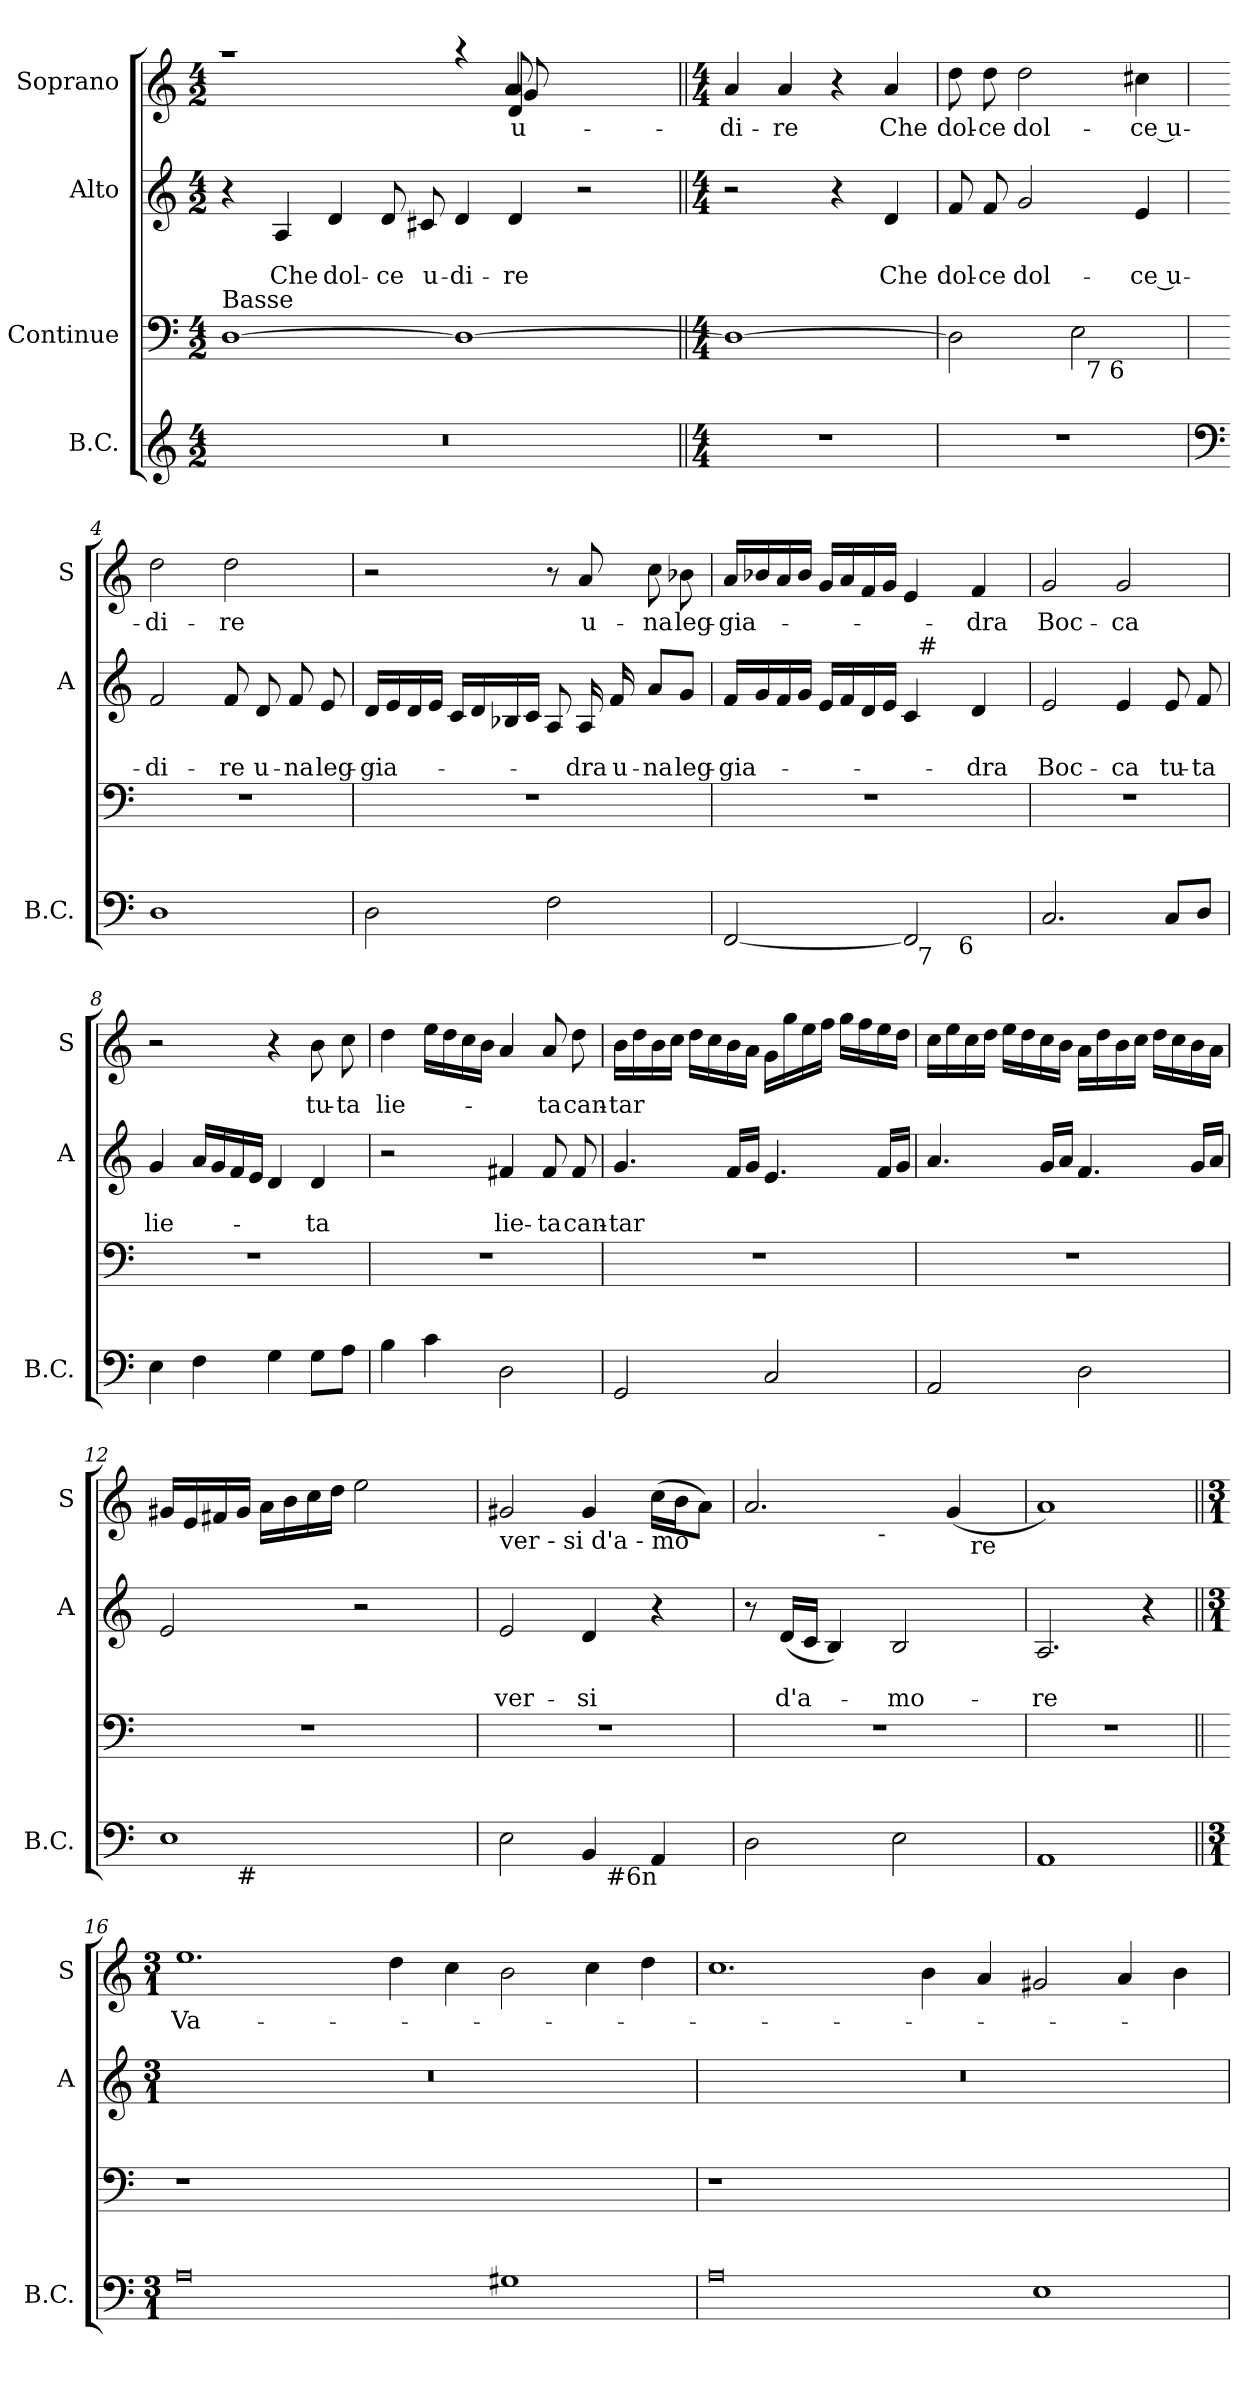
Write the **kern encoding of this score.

**kern	**kern	**kern	**text	**text	**kern	**text
*part4	*part3	*part2	*part2	*part2	*part1	*part1
*staff4	*staff3	*staff2	*staff2	*staff2	*staff1	*staff1
*I"B.C.	*I"Continue	*I"Alto	*	*	*I"Soprano	*
*I'B.C.	*	*I'A	*	*	*I'S	*
!!LO:PB:g=z
*clefG2	*clefF4	*clefG2	*	*	*clefG2	*
*k[]	*k[]	*k[]	*	*	*k[]	*
*C:	*C:	*C:	*	*	*C:	*
*M4/2	*M4/2	*M4/2	*	*	*M4/2	*
=1	=1	=1	=1	=1	=1	=1
*	*	*	*	*	*^	*
*	*	*	*	*	*	*^	*
*	*	*	*	*	*	*	*^	*
!	!LO:TX:a:t=Basse	!	!	!	!	!	!	!	!
0r	[>1D	4r	.	.	1raa	1ryy	1ryy	1ryy	.
!	!	!	!	!LO:LY:b	!	!	!	!	!
.	.	4A/	.	Che	.	.	.	.	.
!	!	!	!	!LO:LY:b	!	!	!	!	!
.	.	4d/	.	dol-	.	.	.	.	.
!	!	!	!	!LO:LY:b	!	!	!	!	!
.	.	8d/	.	-ce	.	.	.	.	.
!	!	!	!	!LO:LY:b	!	!	!	!	!
.	.	8c#X/	.	u-	.	.	.	.	.
!	!	!	!	!LO:LY:b:rj	!	!	!	!	!
.	1D_	4d/	.	-di-	4raa	4ryy	4ryy	4ryy	.
!	!	!	!	!LO:LY:b	!	!	!	!	!LO:LY:b
!	!	!	!	!	!	!	!	!	!LO:LY:b
!	!	!	!	!	!	!	!	!	!LO:LY:b
!	!	!	!	!	!	!	!	!	!LO:LY:b
.	.	4d/	.	-re	4d/	4a/	8a/	8g/	u-
.	.	.	.	.	.	.	2ryy	2ryy	.
.	.	2r	.	.	2ryy	2ryy	.	.	.
.	.	.	.	.	.	.	8ryy	8ryy	.
*	*	*	*	*	*v	*v	*v	*v	*
=2||	=2||	=2||	=2||	=2||	=2||	=2||
*M4/4	*M4/4	*M4/4	*	*	*M4/4	*
*	*	*	*	*	*^	*
*	*	*	*	*	*	*^	*
*	*	*	*	*	*	*	*^	*
!	!	!	!	!	!	!	!	!	!LO:LY:b
*	*	*	*	*	*v	*v	*v	*v	*
1r	1D_	2r	.	.	4a/	-di-
!	!	!	!	!	!	!LO:LY:b
.	.	.	.	.	4a/	-re
.	.	4r	.	.	4r	.
!	!	!	!	!LO:LY:b	!	!LO:LY:b
.	.	4d/	.	Che	4a/	Che
=3	=3	=3	=3	=3	=3	=3
!	!	!	!	!LO:LY:b	!	!LO:LY:b
*	*^	*	*	*	*	*
1r	2D\]	2ryy	8f/	.	dol-	8dd\	dol-
!	!	!	!	!	!LO:LY:b:rj	!	!LO:LY:b:rj
.	.	.	8f/	.	-ce	8dd\	-ce
!	!	!	!	!	!LO:LY:b	!	!LO:LY:b
.	.	.	2g/	.	dol-	2dd\	dol-
.	2E\	32ryy	.	.	.	.	.
!	!	!LO:TX:b:t=7 6	!	!	!	!	!
.	.	4...ryy	.	.	.	.	.
!	!	!	!	!	!LO:LY:b	!	!LO:LY:b
.	.	.	4e/	.	-ce u-	4cc#X\	-ce u-
*	*v	*v	*	*	*	*	*
!!LO:LB:g=z
=4	=4	=4	=4	=4	=4	=4
*clefF4	*	*	*	*	*	*
*	*^	*	*	*	*	*
!	!	!	!	!	!LO:LY:b	!	!LO:LY:b
*	*v	*v	*	*	*	*	*
1D	1r	2f/	.	-di-	2dd\	-di-
!	!	!	!	!LO:LY:b	!	!LO:LY:b
.	.	8f/	.	-re	2dd\	-re
!	!	!	!	!LO:LY:b	!	!
.	.	8d/	.	u-	.	.
!	!	!	!	!LO:LY:b	!	!
.	.	8f/	.	-na	.	.
!	!	!	!	!LO:LY:b	!	!
.	.	8e/	.	leg-	.	.
=5	=5	=5	=5	=5	=5	=5
!	!	!	!	!LO:LY:b	!	!
2D\	1r	16d/LL	.	-gia-	2r	.
.	.	16e/	.	.	.	.
.	.	16d/	.	.	.	.
.	.	16e/JJ	.	.	.	.
.	.	16c/LL	.	.	.	.
.	.	16d/	.	.	.	.
.	.	16B-X/	.	.	.	.
.	.	16c/JJ	.	.	.	.
2F\	.	8A/	.	.	8r	.
!	!	!	!	!LO:LY:b	!	!LO:LY:b
.	.	16A/	.	-dra	8a/	u-
!	!	!	!	!LO:LY:b	!	!
.	.	16f/	.	u-	.	.
!	!	!	!	!LO:LY:b:rj	!	!LO:LY:b
.	.	8a/L	.	-na	8cc\	-na
!	!	!	!	!LO:LY:b	!	!LO:LY:b
.	.	8g/J	.	leg-	8b-X\	leg-
=6	=6	=6	=6	=6	=6	=6
!	!	!	!	!LO:LY:b	!	!LO:LY:b
*^	*	*^	*	*	*	*
*	*^	*	*	*	*	*	*	*
[<2FF</	2ryy	2ryy	1r	16f/LL	2ryy	.	-gia-	16a</LL	-gia-
.	.	.	.	16g/	.	.	.	16b-X/	.
.	.	.	.	16f/	.	.	.	16a/	.
.	.	.	.	16g/JJ	.	.	.	16b-/JJ	.
.	.	.	.	16e/LL	.	.	.	16g/LL	.
.	.	.	.	16f/	.	.	.	16a/	.
.	.	.	.	16d/	.	.	.	16f/	.
.	.	.	.	16e/JJ	.	.	.	16g/JJ	.
2FF/]	32ryy	8..ryy	.	4c/	32ryy	.	.	4e/	.
!	!	!	!	!	!LO:TX:a:t=#	!	!	!	!
!	!LO:TX:b:t=7	!	!	!	!	!	!	!	!
.	4...ryy	.	.	.	4...ryy	.	.	.	.
!	!	!LO:TX:b:t=6	!	!	!	!	!	!	!
.	.	4ryy	.	.	.	.	.	.	.
!	!	!	!	!	!	!	!LO:LY:b	!	!LO:LY:b
.	.	.	.	4d/	.	.	-dra	4f/	-dra
.	.	32ryy	.	.	.	.	.	.	.
!!LO:LB:g=z
=7	=7	=7	=7	=7	=7	=7	=7	=7	=7
!	!	!	!	!	!	!	!LO:LY:b	!	!LO:LY:b
*v	*v	*v	*	*v	*v	*	*	*	*
2.C/	1r	2e/	.	Boc-	2g/	Boc-
!	!	!	!	!LO:LY:b	!	!LO:LY:b
.	.	4e/	.	-ca	2g/	-ca
!	!	!	!	!LO:LY:b	!	!
8C/L	.	8e/	.	tu-	.	.
!	!	!	!	!LO:LY:b:rj	!	!
8D/J	.	8f/	.	-ta	.	.
=8	=8	=8	=8	=8	=8	=8
!	!	!	!	!LO:LY:b	!	!
4E\	1r	4g/	.	lie-	2r	.
4F\	.	16a/LL	.	.	.	.
.	.	16g/	.	.	.	.
.	.	16f/	.	.	.	.
.	.	16e/JJ	.	.	.	.
4G\	.	4d/	.	.	4r	.
!	!	!	!	!LO:LY:b	!	!LO:LY:b
8G\L	.	4d/	.	-ta	8b\	tu-
!	!	!	!	!	!	!LO:LY:b:rj
8A\J	.	.	.	.	8cc\	-ta
=9	=9	=9	=9	=9	=9	=9
!	!	!	!	!	!	!LO:LY:b
4B\	1r	2r	.	.	4dd\	lie-
4c\	.	.	.	.	16ee\LL	.
.	.	.	.	.	16dd\	.
.	.	.	.	.	16cc\	.
.	.	.	.	.	16b\JJ	.
!	!	!	!	!LO:LY:b	!	!
2D\	.	4f#X/	.	lie-	4a/	.
!	!	!	!	!LO:LY:b	!	!LO:LY:b
.	.	8f#/	.	-ta	8a/	-ta
!	!	!	!	!LO:LY:b	!	!LO:LY:b
.	.	8f#/	.	can-	8dd\	can-
=10	=10	=10	=10	=10	=10	=10
!	!	!	!	!LO:LY:b	!	!LO:LY:b
2GG/	1r	4.g/	.	-tar	16b\LL	-tar
.	.	.	.	.	16dd\	.
.	.	.	.	.	16b\	.
.	.	.	.	.	16cc\JJ	.
.	.	.	.	.	16dd\LL	.
.	.	.	.	.	16cc\	.
.	.	16f/LL	.	.	16b\	.
.	.	16g/JJ	.	.	16a\JJ	.
2C/	.	4.e/	.	.	16g\LL	.
.	.	.	.	.	16gg\	.
.	.	.	.	.	16ee\	.
.	.	.	.	.	16ff\JJ	.
.	.	.	.	.	16gg\LL	.
.	.	.	.	.	16ff\	.
.	.	16f/LL	.	.	16ee\	.
.	.	16g/JJ	.	.	16dd\JJ	.
!!LO:PB:g=z
=11	=11	=11	=11	=11	=11	=11
2AA/	1r	4.a/	.	.	16cc\LL	.
.	.	.	.	.	16ee\	.
.	.	.	.	.	16cc\	.
.	.	.	.	.	16dd\JJ	.
.	.	.	.	.	16ee\LL	.
.	.	.	.	.	16dd\	.
.	.	16g/LL	.	.	16cc\	.
.	.	16a/JJ	.	.	16b\JJ	.
2D\	.	4.f/	.	.	16a\LL	.
.	.	.	.	.	16dd\	.
.	.	.	.	.	16b\	.
.	.	.	.	.	16cc\JJ	.
.	.	.	.	.	16dd\LL	.
.	.	.	.	.	16cc\	.
.	.	16g/LL	.	.	16b\	.
.	.	16a/JJ	.	.	16a\JJ	.
=12	=12	=12	=12	=12	=12	=12
*^	*	*	*	*	*	*
1E	8.ryy	1r	2e/	.	.	16g#X/LL	.
.	.	.	.	.	.	16e/	.
.	.	.	.	.	.	16f#X/	.
!	!LO:TX:b:t=#	!	!	!	!	!	!
.	2ryy	.	.	.	.	16g#/JJ	.
.	.	.	.	.	.	16a\LL	.
.	.	.	.	.	.	16b\	.
.	.	.	.	.	.	16cc\	.
.	.	.	.	.	.	16dd\JJ	.
.	.	.	2r	.	.	2ee\	.
.	4ryy	.	.	.	.	.	.
.	16ryy	.	.	.	.	.	.
=13	=13	=13	=13	=13	=13	=13	=13
!	!	!	!	!	!	!LO:TX:b:t=ver - si d'a - mo	!
!	!	!	!	!	!LO:LY:b	!	!
2E\	2ryy	1r	2e/	.	ver-	2g#X/	.
!	!	!	!	!	!LO:LY:b	!	!
4BB/	16ryy	.	4d/	.	-si	4g#/	.
!	!LO:TX:b:t=#6n	!	!	!	!	!	!
.	4..ryy	.	.	.	.	.	.
4AA/	.	.	4r	.	.	(>16cc\LL	.
.	.	.	.	.	.	16b\J	.
.	.	.	.	.	.	8a\J)	.
*v	*v	*	*	*	*	*	*
=14	=14	=14	=14	=14	=14	=14
*	*	*	*	*	*^	*
*	*	*	*	*	*	*^	*
2D\	1r	8r	.	.	2.a/	4...ryy	2ryy	.
!	!	!	!	!LO:LY:b	!	!	!	!
.	.	(<16d/LL	.	d'a-	.	.	.	.
.	.	16c/JJ	.	.	.	.	.	.
.	.	4B/)	.	.	.	.	.	.
!	!	!	!	!	!	!LO:TX:b:t=-	!	!
.	.	.	.	.	.	2ryy	.	.
!	!	!	!	!LO:LY:b	!	!	!	!
2E\	.	2B/	.	-mo-	.	.	4ryy	.
.	.	.	.	.	(<4g/	.	16ryy	.
!	!	!	!	!	!	!	!LO:TX:b:t=re	!
.	.	.	.	.	.	.	8.ryy	.
.	.	.	.	.	.	32ryy	.	.
=15	=15	=15	=15	=15	=15	=15	=15	=15
!	!	!	!	!LO:LY:b	!	!	!	!
*	*	*	*	*	*v	*v	*v	*
1AA	1r	2.A/	.	-re	1a)	.
.	.	4r	.	.	.	.
!!LO:LB:g=z
=16||	=16||	=16||	=16||	=16||	=16||	=16||
*M3/1	*	*M3/1	*	*	*M3/1	*
!	!	!LO:N:vis=1	!	!	!	!LO:LY:b
0A	1r	0.r	.	.	1.ee	Va-
.	0ryy	.	.	.	.	.
.	.	.	.	.	4dd\	.
.	.	.	.	.	4cc\	.
1G#X	.	.	.	.	2b\	.
.	.	.	.	.	4cc\	.
.	.	.	.	.	4dd\	.
=17	=17	=17	=17	=17	=17	=17
!	!	!LO:N:vis=1	!	!	!	!
0A	1r	0.r	.	.	1.cc	.
.	0ryy	.	.	.	.	.
.	.	.	.	.	4b\	.
.	.	.	.	.	4a/	.
1E	.	.	.	.	2g#X/	.
.	.	.	.	.	4a/	.
.	.	.	.	.	4b\	.
=	=	=	=	=	=	=
*-	*-	*-	*-	*-	*-	*-
